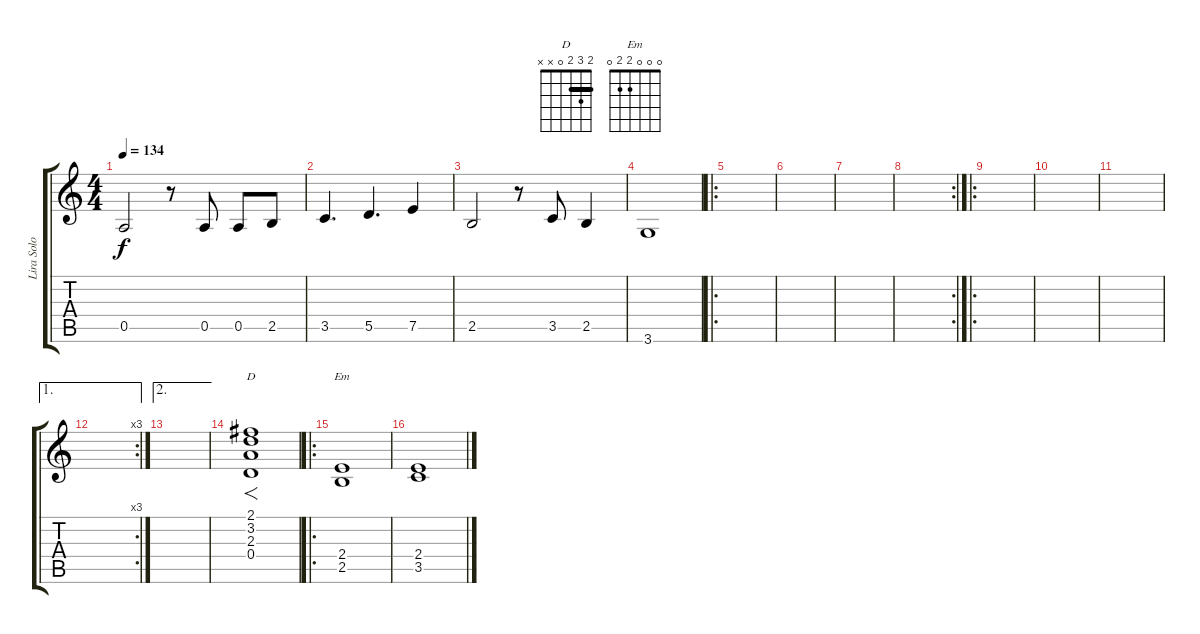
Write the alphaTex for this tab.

\track ("Lira Solo" "Lira Solo") {instrument overdrivenguitar}
\staff {score tabs}
\tuning (E4 B3 G3 D3 A2 E2) {hide}
\chord ("D" 2 3 2 0 x x) {barre 2}
\chord ("Em" 0 0 0 2 2 0)
\ts (4 4)
\tempo 134
\clef g2
\ks c
0.5.2{dy f} r.8 0.5.8 0.5.8 2.5.8 |
3.5.4{d} 5.5.4{d} 7.5.4 |
2.5.2 r.8 3.5.8 2.5.4 |
3.6.1 |
\ro
|
|
|
\rc 2
|
\ro
|
|
|
\ae 1
\rc 3
|
\ae 2
|
(2.1 3.2 2.3 0.4).1{f ch "D"} |
\ro
(2.4 2.5).1{ch "Em"} |
(2.4 3.5).1
